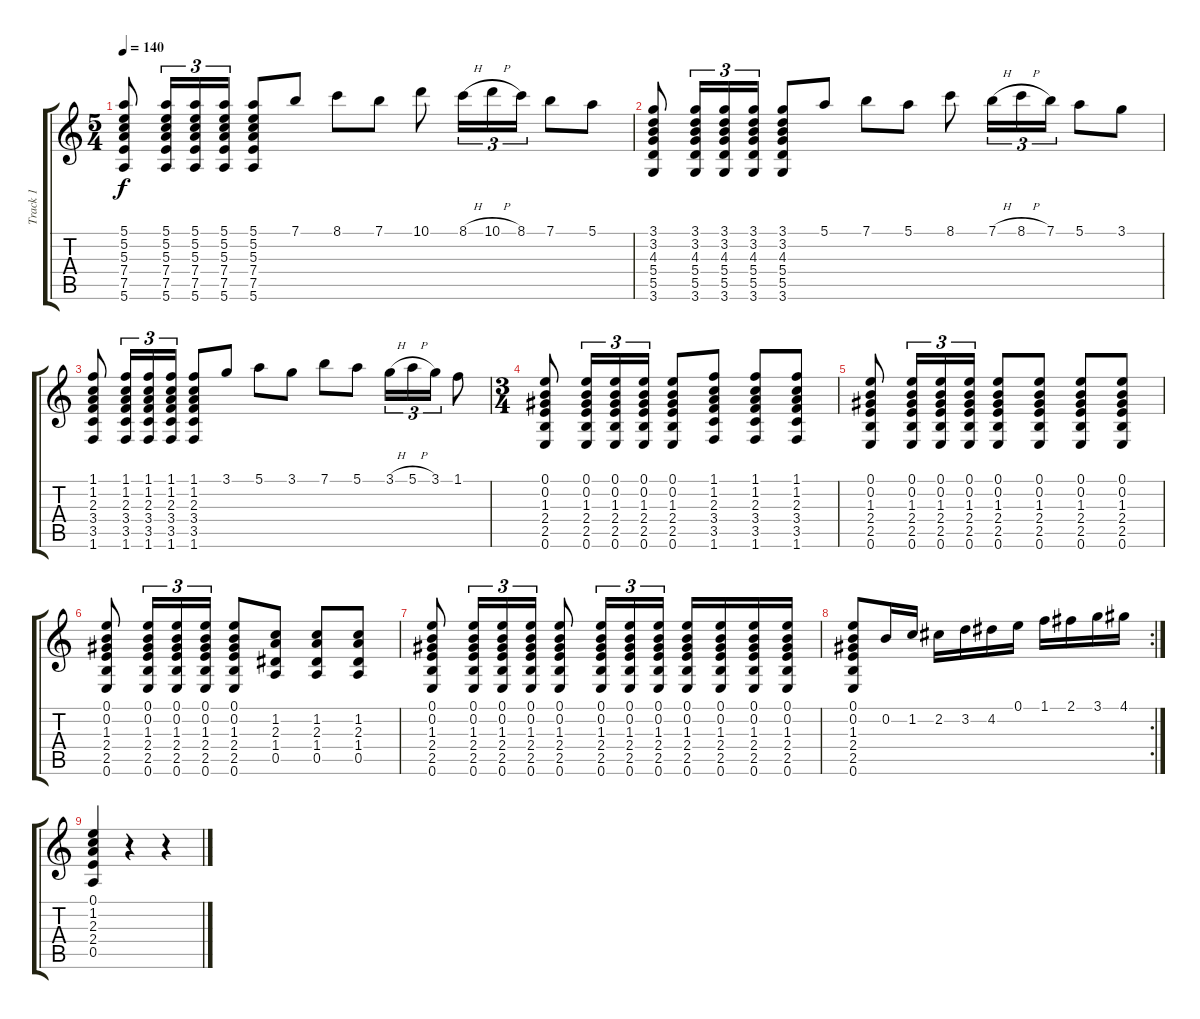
\track ("Track 1" "Track 1") {instrument acousticguitarsteel}
\staff {score tabs}
\tuning (E4 B3 G3 D3 A2 E2) {hide}
\ts (5 4)
\tempo 140
\clef g2
\ks c
(5.1 5.2 5.3 7.4 7.5 5.6).8{dy f instrument acousticguitarsteel} (5.1 5.2 5.3 7.4 7.5 5.6).16{tu (3 2)} (5.1 5.2 5.3 7.4 7.5 5.6).16{tu (3 2)} (5.1 5.2 5.3 7.4 7.5 5.6).16{tu (3 2)} (5.1 5.2 5.3 7.4 7.5 5.6).8 7.1.8 8.1.8 7.1.8 10.1.8 8.1{h}.16{tu (3 2)} 10.1{h}.16{tu (3 2)} 8.1.16{tu (3 2)} 7.1.8 5.1.8 |
(3.1 3.2 4.3 5.4 5.5 3.6).8 (3.1 3.2 4.3 5.4 5.5 3.6).16{tu (3 2)} (3.1 3.2 4.3 5.4 5.5 3.6).16{tu (3 2)} (3.1 3.2 4.3 5.4 5.5 3.6).16{tu (3 2)} (3.1 3.2 4.3 5.4 5.5 3.6).8 5.1.8 7.1.8 5.1.8 8.1.8 7.1{h}.16{tu (3 2)} 8.1{h}.16{tu (3 2)} 7.1.16{tu (3 2)} 5.1.8 3.1.8 |
(1.1 1.2 2.3 3.4 3.5 1.6).8 (1.1 1.2 2.3 3.4 3.5 1.6).16{tu (3 2)} (1.1 1.2 2.3 3.4 3.5 1.6).16{tu (3 2)} (1.1 1.2 2.3 3.4 3.5 1.6).16{tu (3 2)} (1.1 1.2 2.3 3.4 3.5 1.6).8 3.1.8 5.1.8 3.1.8 7.1.8 5.1.8 3.1{h}.16{tu (3 2)} 5.1{h}.16{tu (3 2)} 3.1.16{tu (3 2)} 1.1.8 |
\ts (3 4)
(0.1 0.2 1.3 2.4 2.5 0.6).8 (0.1 0.2 1.3 2.4 2.5 0.6).16{tu (3 2)} (0.1 0.2 1.3 2.4 2.5 0.6).16{tu (3 2)} (0.1 0.2 1.3 2.4 2.5 0.6).16{tu (3 2)} (0.1 0.2 1.3 2.4 2.5 0.6).8 (1.1 1.2 2.3 3.4 3.5 1.6).8 (1.1 1.2 2.3 3.4 3.5 1.6).8 (1.1 1.2 2.3 3.4 3.5 1.6).8 |
(0.1 0.2 1.3 2.4 2.5 0.6).8 (0.1 0.2 1.3 2.4 2.5 0.6).16{tu (3 2)} (0.1 0.2 1.3 2.4 2.5 0.6).16{tu (3 2)} (0.1 0.2 1.3 2.4 2.5 0.6).16{tu (3 2)} (0.1 0.2 1.3 2.4 2.5 0.6).8 (0.1 0.2 1.3 2.4 2.5 0.6).8 (0.1 0.2 1.3 2.4 2.5 0.6).8 (0.1 0.2 1.3 2.4 2.5 0.6).8 |
(0.1 0.2 1.3 2.4 2.5 0.6).8 (0.1 0.2 1.3 2.4 2.5 0.6).16{tu (3 2)} (0.1 0.2 1.3 2.4 2.5 0.6).16{tu (3 2)} (0.1 0.2 1.3 2.4 2.5 0.6).16{tu (3 2)} (0.1 0.2 1.3 2.4 2.5 0.6).8 (1.2 2.3 1.4 0.5).8 (1.2 2.3 1.4 0.5).8 (1.2 2.3 1.4 0.5).8 |
(0.1 0.2 1.3 2.4 2.5 0.6).8 (0.1 0.2 1.3 2.4 2.5 0.6).16{tu (3 2)} (0.1 0.2 1.3 2.4 2.5 0.6).16{tu (3 2)} (0.1 0.2 1.3 2.4 2.5 0.6).16{tu (3 2)} (0.1 0.2 1.3 2.4 2.5 0.6).8 (0.1 0.2 1.3 2.4 2.5 0.6).16{tu (3 2)} (0.1 0.2 1.3 2.4 2.5 0.6).16{tu (3 2)} (0.1 0.2 1.3 2.4 2.5 0.6).16{tu (3 2)} (0.1 0.2 1.3 2.4 2.5 0.6).16 (0.1 0.2 1.3 2.4 2.5 0.6).16 (0.1 0.2 1.3 2.4 2.5 0.6).16 (0.1 0.2 1.3 2.4 2.5 0.6).16 |
\rc 2
(0.1 0.2 1.3 2.4 2.5 0.6).8 0.2.16 1.2.16 2.2.16 3.2.16 4.2.16 0.1.16 1.1.16 2.1.16 3.1.16 4.1.16 |
(0.1 1.2 2.3 2.4 0.5).4 r.4 r.4
